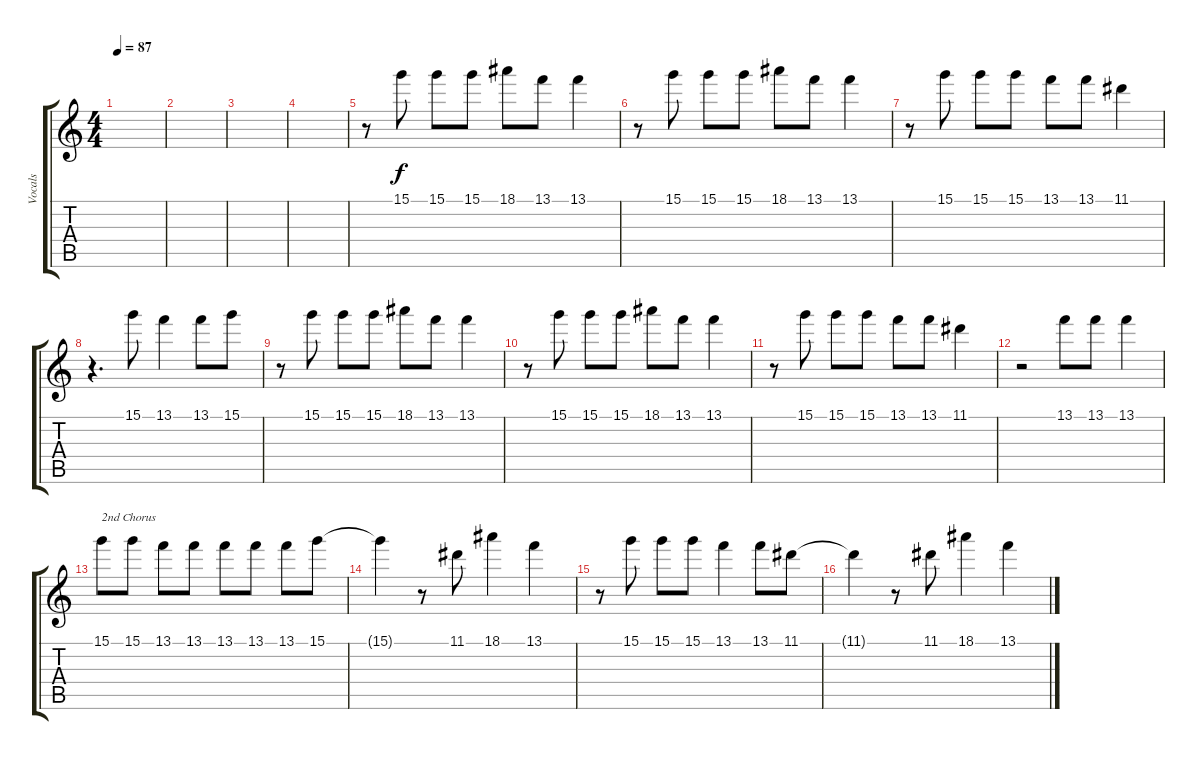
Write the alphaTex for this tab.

\track ("Vocals" "Vocals") {instrument acousticguitarsteel}
\staff {score tabs}
\tuning (E4 B3 G3 D3 A2 E2) {hide}
\ts (4 4)
\tempo 87
\clef g2
\ks c
|
|
|
|
r.8 15.1.8 15.1.8 15.1.8 18.1.8 13.1.8 13.1.4 |
r.8 15.1.8 15.1.8 15.1.8 18.1.8 13.1.8 13.1.4 |
r.8 15.1.8 15.1.8 15.1.8 13.1.8 13.1.8 11.1.4 |
r.4{d} 15.1.8 13.1.4 13.1.8 15.1.8 |
r.8 15.1.8 15.1.8 15.1.8 18.1.8 13.1.8 13.1.4 |
r.8 15.1.8 15.1.8 15.1.8 18.1.8 13.1.8 13.1.4 |
r.8 15.1.8 15.1.8 15.1.8 13.1.8 13.1.8 11.1.4 |
r.2 13.1.8 13.1.8 13.1.4 |
15.1.8{txt "2nd Chorus"} 15.1.8 13.1.8 13.1.8 13.1.8 13.1.8 13.1.8 15.1.8 |
15.1{t}.4 r.8 11.1.8 18.1.4 13.1.4 |
r.8 15.1.8 15.1.8 15.1.8 13.1.4 13.1.8 11.1.8 |
11.1{t}.4 r.8 11.1.8 18.1.4 13.1.4
